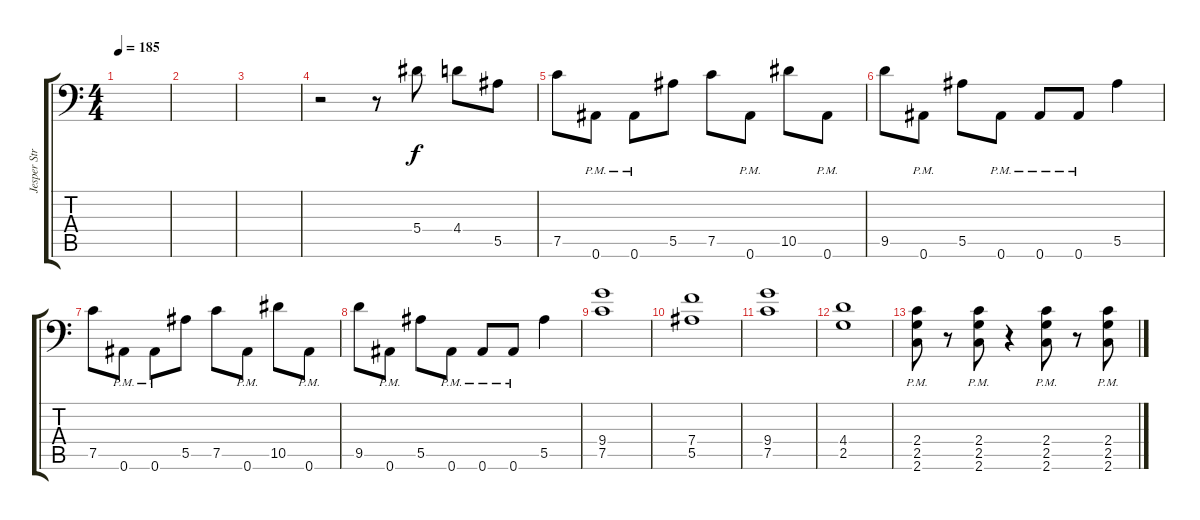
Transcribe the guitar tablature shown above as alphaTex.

\track ("Jesper Strömblad" "Jesper Str") {instrument distortionguitar}
\staff {score tabs}
\tuning (C4 G3 Eb3 Bb2 F2 Bb1) {hide}
\ts (4 4)
\tempo 185
\clef f4
\ks c
|
|
|
r.2 r.8 5.4.8 4.4.8 5.5.8 |
7.5.8 0.6{pm}.8 0.6{pm}.8 5.5.8 7.5.8 0.6{pm}.8 10.5.8 0.6{pm}.8 |
9.5.8 0.6{pm}.8 5.5.8 0.6{pm}.8 0.6{pm}.8 0.6{pm}.8 5.5.4 |
7.5.8 0.6{pm}.8 0.6{pm}.8 5.5.8 7.5.8 0.6{pm}.8 10.5.8 0.6{pm}.8 |
9.5.8 0.6{pm}.8 5.5.8 0.6{pm}.8 0.6{pm}.8 0.6{pm}.8 5.5.4 |
(9.4 7.5).1 |
(7.4 5.5).1 |
(9.4 7.5).1 |
(4.4 2.5).1 |
(2.4{pm} 2.5{pm} 2.6{pm}).8 r.8 (2.4{pm} 2.5{pm} 2.6{pm}).8 r.4 (2.4{pm} 2.5{pm} 2.6{pm}).8 r.8 (2.4{pm} 2.5{pm} 2.6{pm}).8
